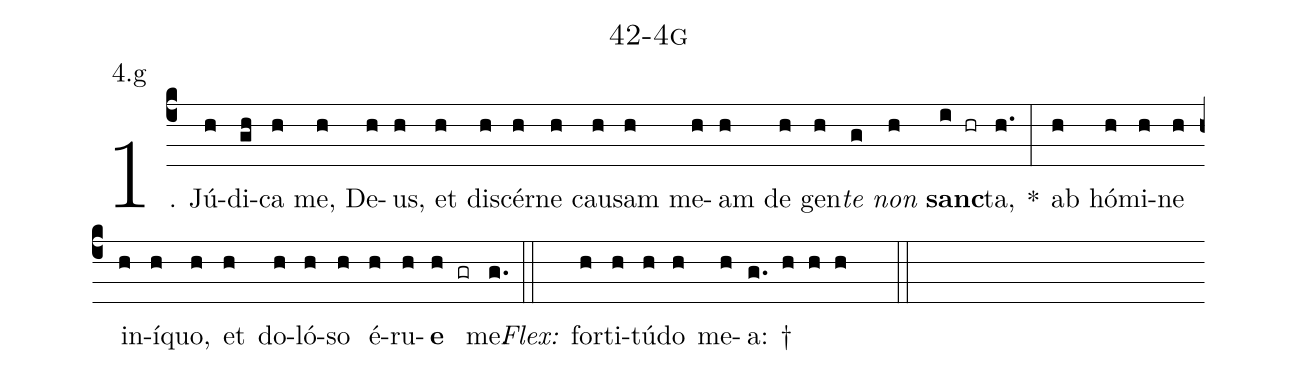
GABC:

name: 42-4g;
annotation: 4.g;
%%
(c4)1. Jú(h)di(gh)ca(h) me,(h) De(h)us,(h) et(h) di(h)scér(h)ne(h) cau(h)sam(h) me(h)am(h) de(h) gen(h)<i>te</i>(g) <i>non</i>(h) <b>sanc</b>(i hr)ta,(h.) *(:) ab(h) hó(h)mi(h)ne(h) in(h)í(h)quo,(h) et(h) do(h)ló(h)so(h) é(h)ru(h)<b>e</b>(h gr) me.(g.) (::)
<i>Flex:</i>()  for(h)ti(h)tú(h)do(h) me(h)a: †(g. h h h  ::)
